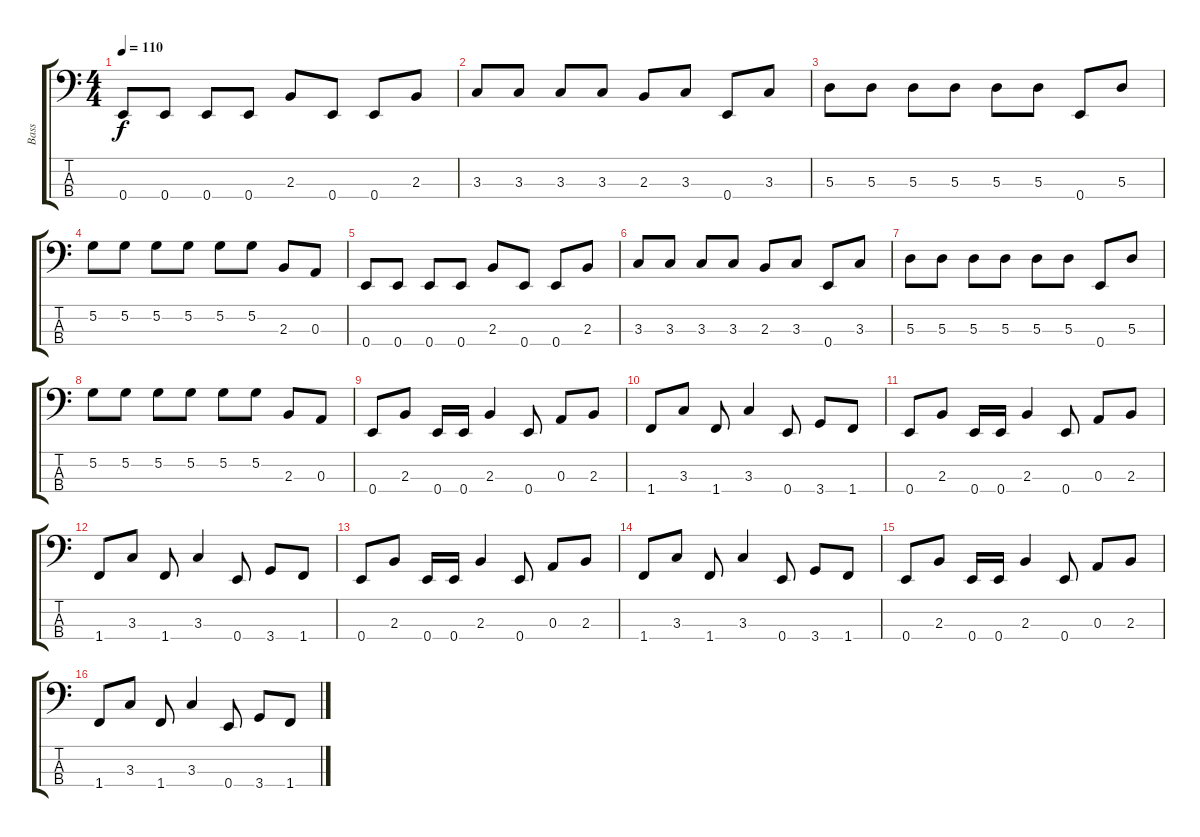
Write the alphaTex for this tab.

\track ("Bass" "Bass") {instrument electricbasspick}
\staff {score tabs}
\tuning (G2 D2 A1 E1) {hide}
\ts (4 4)
\tempo 110
\clef f4
\ks c
0.4.8{dy f} 0.4.8 0.4.8 0.4.8 2.3.8 0.4.8 0.4.8 2.3.8 |
3.3.8 3.3.8 3.3.8 3.3.8 2.3.8 3.3.8 0.4.8 3.3.8 |
5.3.8 5.3.8 5.3.8 5.3.8 5.3.8 5.3.8 0.4.8 5.3.8 |
5.2.8 5.2.8 5.2.8 5.2.8 5.2.8 5.2.8 2.3.8 0.3.8 |
0.4.8 0.4.8 0.4.8 0.4.8 2.3.8 0.4.8 0.4.8 2.3.8 |
3.3.8 3.3.8 3.3.8 3.3.8 2.3.8 3.3.8 0.4.8 3.3.8 |
5.3.8 5.3.8 5.3.8 5.3.8 5.3.8 5.3.8 0.4.8 5.3.8 |
5.2.8 5.2.8 5.2.8 5.2.8 5.2.8 5.2.8 2.3.8 0.3.8 |
0.4.8 2.3.8 0.4.16 0.4.16 2.3.4 0.4.8 0.3.8 2.3.8 |
1.4.8 3.3.8 1.4.8 3.3.4 0.4.8 3.4.8 1.4.8 |
0.4.8 2.3.8 0.4.16 0.4.16 2.3.4 0.4.8 0.3.8 2.3.8 |
1.4.8 3.3.8 1.4.8 3.3.4 0.4.8 3.4.8 1.4.8 |
0.4.8 2.3.8 0.4.16 0.4.16 2.3.4 0.4.8 0.3.8 2.3.8 |
1.4.8 3.3.8 1.4.8 3.3.4 0.4.8 3.4.8 1.4.8 |
0.4.8 2.3.8 0.4.16 0.4.16 2.3.4 0.4.8 0.3.8 2.3.8 |
1.4.8 3.3.8 1.4.8 3.3.4 0.4.8 3.4.8 1.4.8
